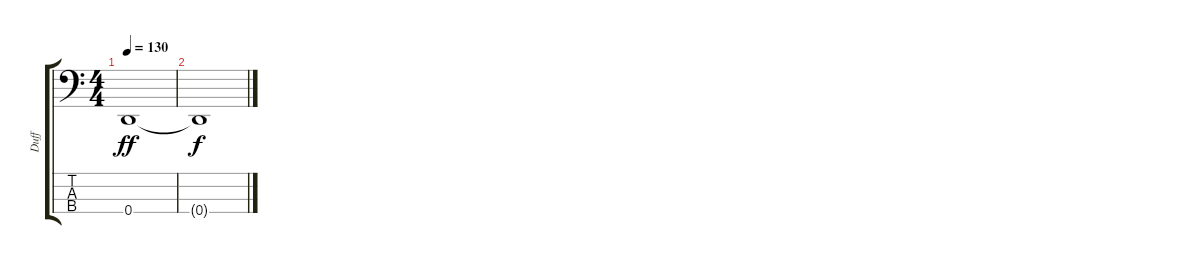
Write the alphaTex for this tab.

\track ("Duff" "Duff") {instrument electricbasspick}
\staff {score tabs}
\tuning (G2 D2 A1 D1) {hide}
\ts (4 4)
\tempo 130
\clef f4
\ks c
0.4.1{dy ff} |
0.4{t}.1{dy f}
